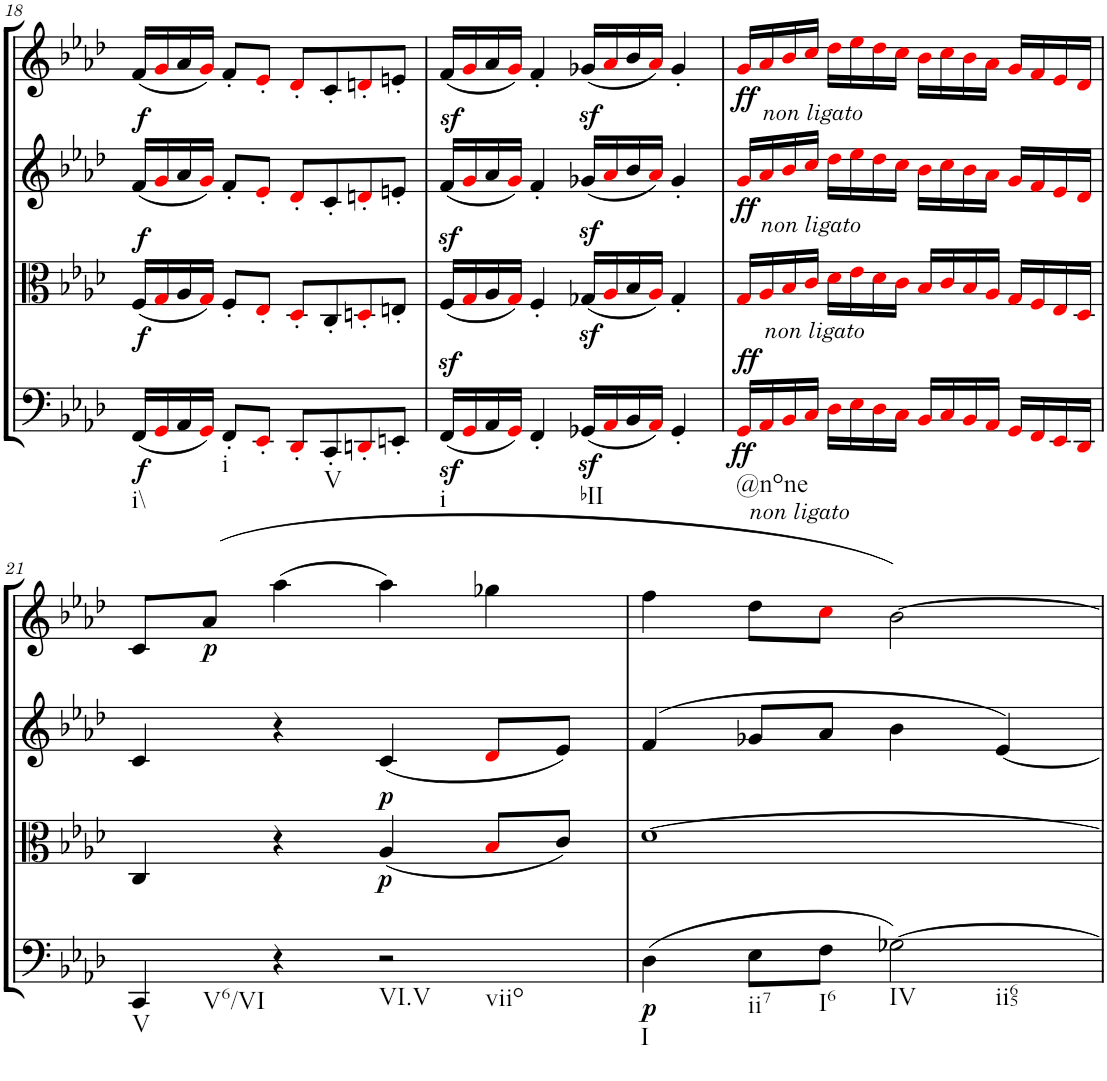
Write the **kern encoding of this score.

**kern	**dynam	**kern	**dynam	**kern	**dynam	**kern	**dynam
*part4	*part4	*part3	*part3	*part2	*part2	*part1	*part1
*staff4	*staff4	*staff3	*staff3	*staff2	*staff2	*staff1	*staff1
*I"Cello	*	*I"Viola	*	*I"2nd Violin	*	*I"1st Violin	*
*	*	*I'Vla	*	*I'Vln	*	*I'Vln	*
!!LO:PB:g=z
*clefF4	*	*clefC3	*	*clefG2	*	*clefG2	*
*k[b-e-a-d-]	*	*k[b-e-a-d-]	*	*k[b-e-a-d-]	*	*k[b-e-a-d-]	*
*M4/4	*	*M4/4	*	*M4/4	*	*M4/4	*
*met(c)	*	*met(c)	*	*met(c)	*	*met(c)	*
=18	=18	=18	=18	=18	=18	=18	=18
!LO:TX:b:t=i\\	!	!	!	!	!	!	!
!	!LO:DY:b	!	!LO:DY:b	!	!	!	!
!	!	!	!LO:DY:n=1:a	!	!LO:DY:a	!	!
(16FF/LL	f	(16F/LL	f f	(16f/LL	f	(16f/LL	.
16GGi/	.	16Gi/	.	16gi/	.	16gi/	.
16AA-/	.	16A-/	.	16a-/	.	16a-/	.
16GGi/JJ)	.	16Gi/JJ)	.	16gi/JJ)	.	16gi/JJ)	.
!LO:TX:b:t=i	!	!	!	!	!	!	!
8FF'/L	.	8F'/L	.	8f'/L	.	8f'/L	.
8EE-'i/J	.	8E-'i/J	.	8e-'i/J	.	8e-'i/J	.
8DD-'i/L	.	8D-'i/L	.	8d-'i/L	.	8d-'i/L	.
!LO:TX:b:t=V	!	!	!	!	!	!	!
8CC'/	.	8C'/	.	8c'/	.	8c'/	.
8DDn'i/	.	8Dn'i/	.	8dn'i/	.	8dn'i/	.
8EEn'/J	.	8En'/J	.	8en'/J	.	8en'/J	.
=19	=19	=19	=19	=19	=19	=19	=19
!LO:TX:b:t=i	!	!	!	!	!	!	!
(16FFz</LL	.	(16Fz>/LL	.	(16fz>/LL	.	(16f/LL	.
16GGi/	.	16Gi/	.	16gi/	.	16gi/	.
16AA-/	.	16A-/	.	16a-/	.	16a-/	.
16GGi/JJ)	.	16Gi/JJ)	.	16gi/JJ)	.	16gi/JJ)	.
4FF'/	.	4F'/	.	4f'/	.	4f'/	.
!LO:TX:b:t=bII	!	!	!	!	!	!	!
(16GG-Xz</LL	.	(16G-Xz>/LL	.	(16g-Xz>/LL	.	(16g-X/LL	.
16AA-i/	.	16A-i/	.	16a-i/	.	16a-i/	.
16BB-/	.	16B-/	.	16b-/	.	16b-/	.
16AA-i/JJ)	.	16A-i/JJ)	.	16a-i/JJ)	.	16a-i/JJ)	.
4GG-'/	.	4G-'/	.	4g-'/	.	4g-'/	.
=20	=20	=20	=20	=20	=20	=20	=20
!LO:TX:b:t=@none	!	!	!	!	!	!	!
!	!LO:DY:b	!	!	!	!	!	!
!	!LO:DY:n=1:a	!	!	!	!LO:DY:b	!	!LO:DY:b
16GGi/LL	ff ff	16Gi/LL	.	16gi/LL	ff	16gi/LL	ff
!	!	!	!	!	!	!LO:TX:b:i:t=non ligato	!
!	!	!	!	!LO:TX:b:i:t=non ligato	!	!	!
!	!	!LO:TX:b:i:t=non ligato	!	!	!	!	!
!LO:TX:b:i:t=non ligato	!	!	!	!	!	!	!
16AA-i/	.	16A-i/	.	16a-i/	.	16a-i/	.
16BB-i/	.	16B-i/	.	16b-i/	.	16b-i/	.
16Ci/JJ	.	16ci/JJ	.	16cci/JJ	.	16cci/JJ	.
16D-i\LL	.	16d-i\LL	.	16dd-i\LL	.	16dd-i\LL	.
16E-i\	.	16e-i\	.	16ee-i\	.	16ee-i\	.
16D-i\	.	16d-i\	.	16dd-i\	.	16dd-i\	.
16Ci\JJ	.	16ci\JJ	.	16cci\JJ	.	16cci\JJ	.
16BB-i/LL	.	16B-i/LL	.	16b-i\LL	.	16b-i\LL	.
16Ci/	.	16ci/	.	16cci\	.	16cci\	.
16BB-i/	.	16B-i/	.	16b-i\	.	16b-i\	.
16AA-i/JJ	.	16A-i/JJ	.	16a-i\JJ	.	16a-i\JJ	.
16GGi/LL	.	16Gi/LL	.	16gi/LL	.	16gi/LL	.
16FFi/	.	16Fi/	.	16fi/	.	16fi/	.
16EE-i/	.	16E-i/	.	16e-i/	.	16e-i/	.
16DD-i/JJ	.	16D-i/JJ	.	16d-i/JJ	.	16d-i/JJ	.
!!LO:LB:g=z
=21	=21	=21	=21	=21	=21	=21	=21
!LO:TX:b:t=V	!	!	!	!	!	!	!
!LO:TX:b:t=V6/VI	!	!	!	!	!	!	!
4CC/	.	4C/	.	4c/	.	8c/L	.
!	!	!	!	!	!	!	!LO:DY:b
.	.	.	.	.	.	(8a-/J	p
4r	.	4r	.	4r	.	(4aa-\	.
!LO:TX:b:t=VI.V	!	!	!	!	!	!	!
!LO:TX:b:t=viio	!	!	!	!	!	!	!
!	!	!	!LO:DY:b	!	!	!	!
!	!	!	!LO:DY:n=1:a	!	!	!	!
2r	.	(4A-/	p p	(4c/	.	4aa-\)	.
.	.	8B-i/L	.	8d-i/L	.	4gg-X\	.
.	.	8c/J)	.	8e-/J)	.	.	.
=22	=22	=22	=22	=22	=22	=22	=22
!LO:TX:b:t=I	!	!	!	!	!	!	!
!	!LO:DY:b	!	!	!	!	!	!
(4D-\	p	[1d-	.	(4f/	.	4ff\	.
!LO:TX:b:t=ii7	!	!	!	!	!	!	!
8E-\L	.	.	.	8g-X/L	.	8dd-\L	.
!LO:TX:b:t=I6	!	!	!	!	!	!	!
8F\J	.	.	.	8a-/J	.	8cci\J	.
!LO:TX:b:t=IV	!	!	!	!	!	!	!
!LO:TX:b:t=ii65	!	!	!	!	!	!	!
[2G-X\)	.	.	.	4b-\	.	[2b-\)	.
.	.	.	.	[4e-/)	.	.	.
=	=	=	=	=	=	=	=
*-	*-	*-	*-	*-	*-	*-	*-
